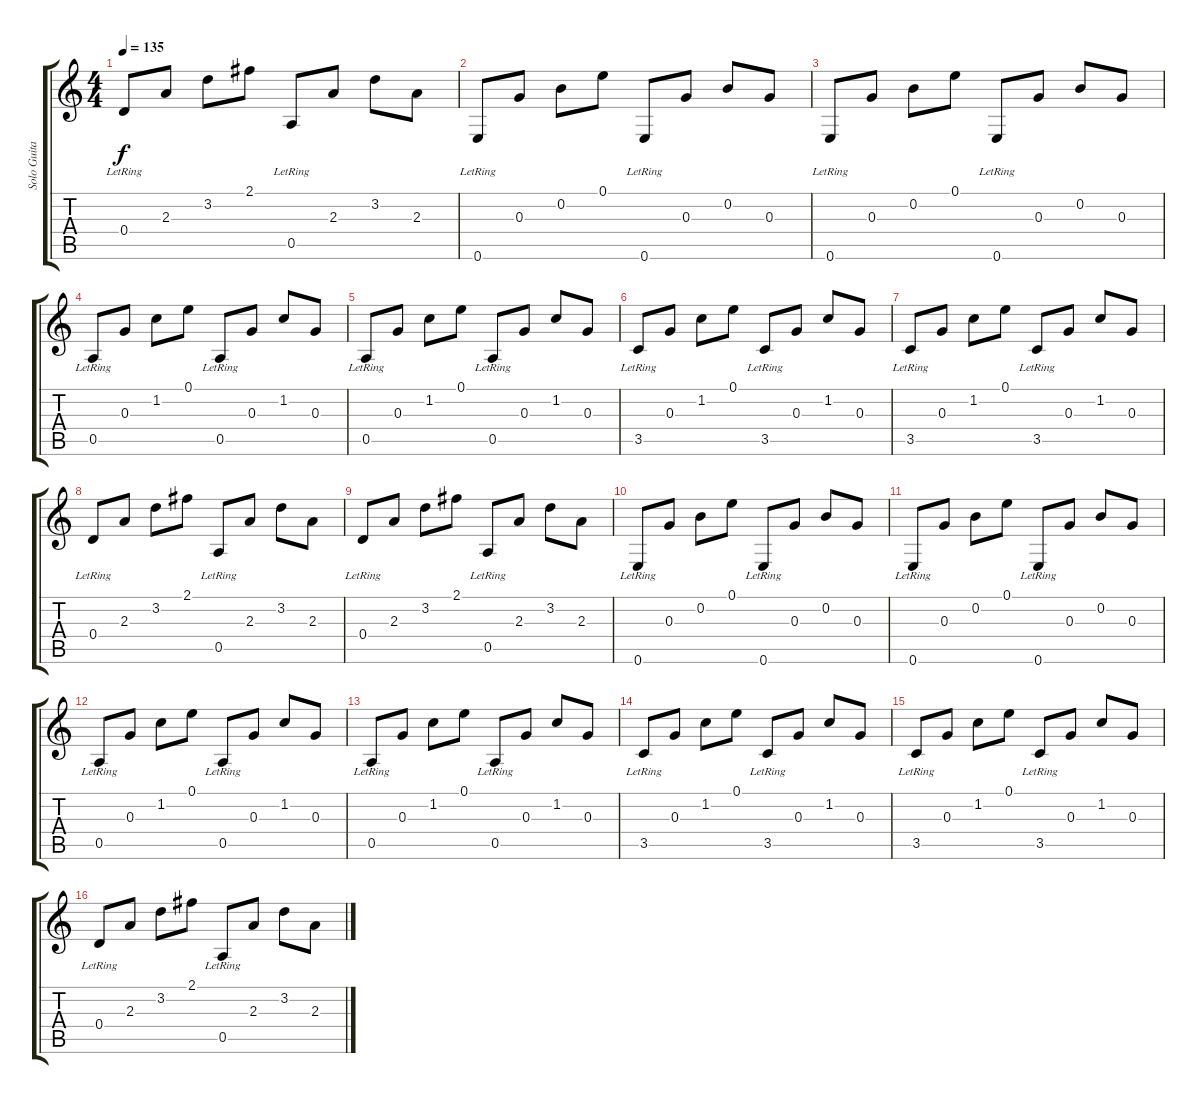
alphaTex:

\track ("Solo Guitar" "Solo Guita") {instrument acousticguitarnylon}
\staff {score tabs}
\tuning (E4 B3 G3 D3 A2 E2) {hide}
\ts (4 4)
\tempo 135
\clef g2
\ks c
0.4{lr}.8{dy f} 2.3.8 3.2.8 2.1.8 0.5{lr}.8 2.3.8 3.2.8 2.3.8 |
0.6{lr}.8 0.3.8 0.2.8 0.1.8 0.6{lr}.8 0.3.8 0.2.8 0.3.8 |
0.6{lr}.8 0.3.8 0.2.8 0.1.8 0.6{lr}.8 0.3.8 0.2.8 0.3.8 |
0.5{lr}.8 0.3.8 1.2.8 0.1.8 0.5{lr}.8 0.3.8 1.2.8 0.3.8 |
0.5{lr}.8 0.3.8 1.2.8 0.1.8 0.5{lr}.8 0.3.8 1.2.8 0.3.8 |
3.5{lr}.8 0.3.8 1.2.8 0.1.8 3.5{lr}.8 0.3.8 1.2.8 0.3.8 |
3.5{lr}.8 0.3.8 1.2.8 0.1.8 3.5{lr}.8 0.3.8 1.2.8 0.3.8 |
0.4{lr}.8 2.3.8 3.2.8 2.1.8 0.5{lr}.8 2.3.8 3.2.8 2.3.8 |
0.4{lr}.8 2.3.8 3.2.8 2.1.8 0.5{lr}.8 2.3.8 3.2.8 2.3.8 |
0.6{lr}.8 0.3.8 0.2.8 0.1.8 0.6{lr}.8 0.3.8 0.2.8 0.3.8 |
0.6{lr}.8 0.3.8 0.2.8 0.1.8 0.6{lr}.8 0.3.8 0.2.8 0.3.8 |
0.5{lr}.8 0.3.8 1.2.8 0.1.8 0.5{lr}.8 0.3.8 1.2.8 0.3.8 |
0.5{lr}.8 0.3.8 1.2.8 0.1.8 0.5{lr}.8 0.3.8 1.2.8 0.3.8 |
3.5{lr}.8 0.3.8 1.2.8 0.1.8 3.5{lr}.8 0.3.8 1.2.8 0.3.8 |
3.5{lr}.8 0.3.8 1.2.8 0.1.8 3.5{lr}.8 0.3.8 1.2.8 0.3.8 |
0.4{lr}.8 2.3.8 3.2.8 2.1.8 0.5{lr}.8 2.3.8 3.2.8 2.3.8
